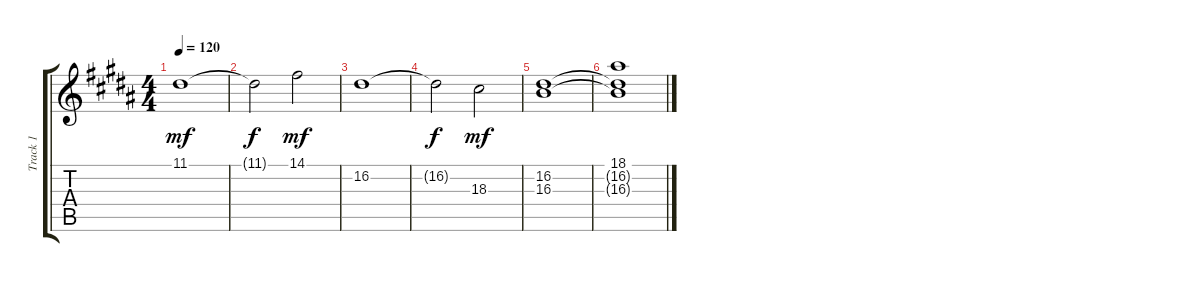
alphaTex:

\track ("Track 1" "Track 1") {instrument pad2warm}
\staff {score tabs}
\tuning (E4 B3 G3 D3 A2 E2) {hide}
\ts (4 4)
\tempo 120
\clef g2
\ks b
11.1.1{dy mf} |
11.1{t}.2{dy f} 14.1.2{dy mf} |
16.2.1 |
16.2{t}.2{dy f} 18.3.2{dy mf} |
(16.2 16.3).1 |
(18.1 16.2{t} 16.3{t}).1
